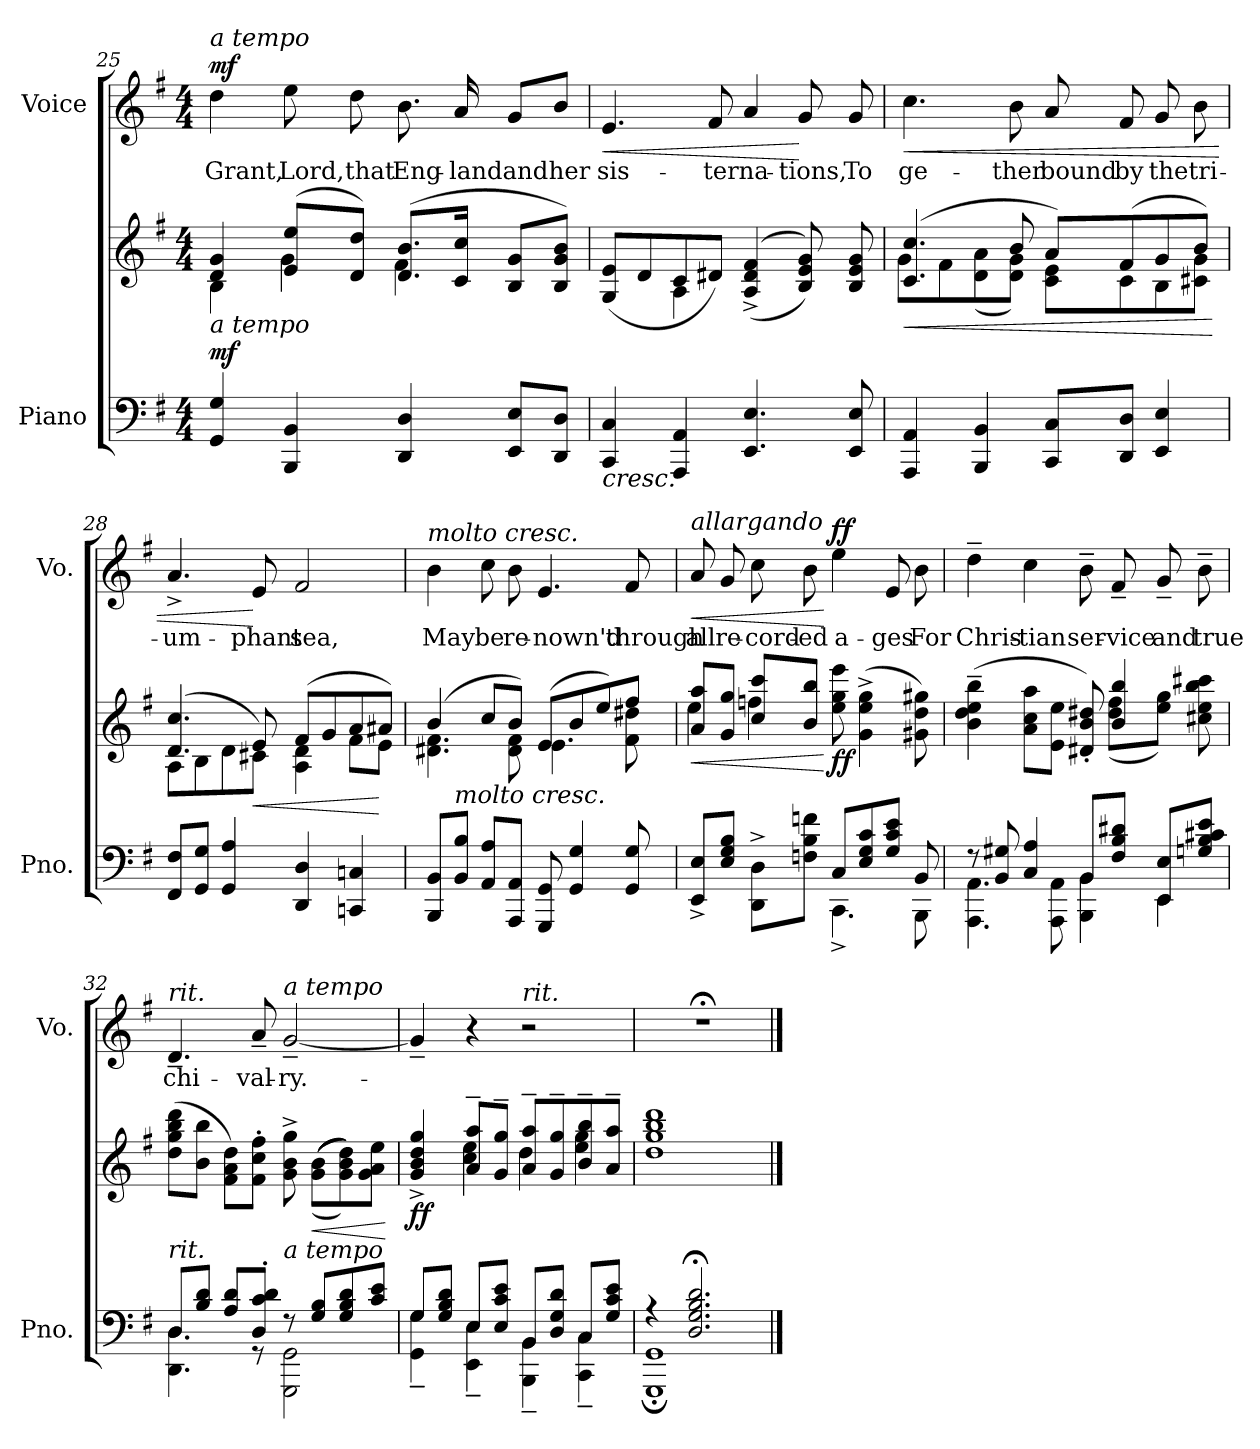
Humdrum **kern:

**kern	**kern	**dynam	**kern	**text	**dynam
*part2	*part2	*part2	*part1	*part1	*part1
*staff3	*staff2	*staff2/3	*staff1	*staff1	*staff1
*I"Piano	*	*	*I"Voice	*	*
*I'Pno.	*	*	*I'Vo.	*	*
!!LO:PB:g=z
*clefF4	*clefG2	*	*clefG2	*	*
*k[f#]	*k[f#]	*	*k[f#]	*	*
*M4/4	*M4/4	*	*M4/4	*	*
*MM50	*MM50	*	*MM50	*	*
=25	=25	=25	=25	=25	=25
*	*^	*	*	*	*
!	!	!	!	!LO:TX:a:i:t=a tempo	!	!
!LO:TX:a:i:t=a tempo	!	!	!	!	!	!
!	!	!	!LO:DY:a=2	!	!LO:LY:b	!LO:DY:a
4GG/ 4G/	4d/ 4g/	4B\	mf	4dd\	Grant,	mf
!	!	!	!	!	!LO:LY:b	!
4BBB/ 4BB/	(>8e/ 8ee/L	4g\	.	8ee\	Lord,	.
!	!	!	!	!	!LO:LY:b	!
.	8d/ 8dd/J)	.	.	8dd\	that	.
!	!	!	!	!	!LO:LY:b	!
4DD/ 4D/	(>8.d/ 8.b/L	4f#\	.	8.b\	Eng-	.
!	!	!	!	!	!LO:LY:b	!
.	16c/ 16cc/Jk	.	.	16a/	land	.
!	!	!	!	!	!LO:LY:b	!
8EE/ 8E/L	8B/ 8g/L	4ryy	.	8g/L	and	.
!	!	!	!	!	!LO:LY:b	!
8DD/ 8D/J	8B/ 8g/ 8b/J)	.	.	8b/J	her	.
=26	=26	=26	=26	=26	=26	=26
!	!	!	!LO:HP:b=2	!	!LO:LY:b	!LO:HP:b
4CC/ 4C/	(>8G/ 8e/L	4ryy	<	4.e/	sis-	<
.	8d/	.	.	.	.	.
4AAA/ 4AA/	8c/	4A\	.	.	.	.
!	!	!	!	!	!LO:LY:b	!
.	8d#X/J)	.	.	8f#/	ter	.
!	!	!	!	!	!LO:LY:b	!
4.EE/ 4.E/	(>(>4A/^ 4d#/^ 4f#/^	2ryy	.	4a/	na-	.
!	!	!	!	!	!LO:LY:b	!
.	8B/ 8e/ 8g/))	.	.	8g/	tions,	[
!	!	!	!	!	!LO:LY:b	!
8EE/ 8E/	8B/ 8e/ 8g/	.	.	8g/	To	.
!!LO:LB:g=z
=27	=27	=27	=27	=27	=27	=27
!	!	!	!LO:HP:b	!	!LO:LY:b	!LO:HP:b
4AAA/ 4AA/	(>4.c/ 4.cc/	8g\L	<	4.cc\	ge-	<
.	.	8f#\	.	.	.	.
4BBB/ 4BB/	.	(<8d\ 8a\	.	.	.	.
!	!	!	!	!	!LO:LY:b	!
.	8b/	8d\ 8g\J)	.	8b\	ther	.
!	!	!	!	!	!LO:LY:b	!
8CC/ 8C/L	8a/L)	8c\ 8e\L	.	8a/	bound	.
!	!	!	!	!	!LO:LY:b	!
8DD/ 8D/J	(>8f#/	8c\	.	8f#/	by	.
!	!	!	!	!	!LO:LY:b	!
4EE/ 4E/	8g/	8B\	.	8g/	the	.
!	!	!	!	!	!LO:LY:b	!
.	8b/J)	8c#X\ 8g\J	.	8b\	tri-	.
*	*v	*v	*	*	*	*
.	.	[	.	.	.
=28	=28	=28	=28	=28	=28
*	*^	*	*	*	*
!	!	!	!	!	!LO:LY:b	!
8FF#/ 8F#/L	(>4.d/ 4.cc/	8A\L	.	4.a^/	um-	.
8GG/ 8G/J	.	8B\	.	.	.	.
4GG/ 4A/	.	8d\	.	.	.	.
!	!	!	!LO:HP:b	!	!LO:LY:b	!
.	8e/)	8c#X\J	<	8e/	phant	[
!	!	!	!	!	!LO:LY:b	!
4DD/ 4D/	(>8f#/L	4A\ 4d\	.	2f#/	sea,	.
.	8g/	.	.	.	.	.
4CCn/ 4Cn/	8a/	8f#\L	.	.	.	.
.	8a#X/J)	8e\J	[	.	.	.
!!LO:PB:g=z
=29	=29	=29	=29	=29	=29	=29
!	!	!	!	!LO:TX:a:i:t=molto cresc.	!	!
!	!	!	!	!	!LO:LY:b	!
8BBB/ 8BB/L	(>4b/	4.d#X\ 4.f#\	.	4b\	May	.
!LO:TX:a:i:t=molto cresc.	!	!	!	!	!	!
8BB/ 8B/J	.	.	.	.	.	.
!	!	!	!	!	!LO:LY:b	!
8AA/ 8A/L	8cc/L	.	.	8cc\	be	.
!	!	!	!	!	!LO:LY:b	!
8AAA/ 8AA/J	8b/J)	8d#\ 8f#\	.	8b\	re-	.
!	!	!	!	!	!LO:LY:b	!
8GGG/ 8GG/	(>8e/L	4.e\	.	4.e/	nown'd	.
4GG/ 4G/	8b/	.	.	.	.	.
.	8ee/)	.	.	.	.	.
!	!	!	!	!	!LO:LY:b	!
8GG/ 8G/	8ff#/J	8f#\ 8dd#X\	.	8f#/	through	.
=30	=30	=30	=30	=30	=30	=30
*	*	*	*	*MM48	*	*
*^	*	*	*	*	*	*
!	!	!	!	!	!LO:TX:a:i:t=allargando	!	!
!	!	!	!	!LO:HP:b	!	!LO:LY:b	!LO:HP:b
8EE/^ 8E/^L	2ryy	8a/ 8aa/L	4ee\	<	8a/	all	<
!	!	!	!	!	!	!LO:LY:b	!
8E/ 8G/ 8B/J	.	8g/ 8gg/J	.	.	8g/	re-	.
!	!	!	!	!	!	!LO:LY:b	!
8DD\^ 8D\^L	.	8cc/ 8ccc/L	4ffn\	.	8cc\	cord-	.
!	!	!	!	!	!	!LO:LY:b	!
8Fn\ 8B\ 8fn\J	.	8b/ 8bb/J	.	.	8b\	ed	.
!	!	!	!	!LO:DY:n=1:b	!	!LO:LY:b	!LO:DY:n=1:a
8C/L	4.CC^\	8ee\ 8gg\ 8eee\	2ryy	[ ff	4ee\	a-	[ ff
8E/ 8G/ 8c/	.	(<4g\^ 4ee\^ 4gg\^	.	.	.	.	.
!	!	!	!	!	!	!LO:LY:b	!
8G/ 8c/ 8e/J	.	.	.	.	8e/	ges	.
!	!	!	!	!	!	!LO:LY:b	!
8BB/	8BBB\	8g#X\ 8dd\ 8gg#X\)	.	.	8b\	For	.
!!LO:LB:g=z
=31	=31	=31	=31	=31	=31	=31	=31
!	!	!	!	!	!	!LO:LY:b	!
8r	4.AAA\ 4.AA\	(>4b\~ 4dd\~ 4ee\~ 4bb\~	2ryy	.	4dd~\	Chris-	.
8BB/ 8G#X/	.	.	.	.	.	.	.
!	!	!	!	!	!	!LO:LY:b	!
4C/ 4A/	.	8a\ 8cc\ 8aa\L	.	.	4cc\	tian	.
.	8AAA\ 8AA\	8e\ 8ee\J	.	.	.	.	.
!	!	!	!	!	!	!LO:LY:b	!
8BB/L	4BBB\ 4BB\	8d#X/' 8b/' 8dd#X/')	8ryy	.	8b~\	ser-	.
!	!	!	!	!	!	!LO:LY:b	!
8F#/ 8B/ 8d#X/J	.	4b/ 4bb/	(<8dd#\ 8ff#\L	.	8f#~/	vice	.
!	!	!	!	!	!	!LO:LY:b	!
8EE/ 8E/L	4EE\	.	8ee\ 8gg\J)	.	8g~/	and	.
!	!	!	!	!	!	!LO:LY:b	!
8Gn/ 8B/ 8c#X/ 8e/J	.	8cc#X\ 8ee\ 8bb\ 8ccc#X\	8ryy	.	8b~\	true	.
=32	=32	=32	=32	=32	=32	=32	=32
*	*	*	*	*	*MM46	*	*
!	!	!	!	!	!LO:TX:a:i:t=rit.	!	!
!LO:TX:a:i:t=rit.	!	!	!	!	!	!	!
!	!	!	!	!	!	!LO:LY:b	!
8D/L	4.DD\ 4.D\	(>8dd\ 8gg\ 8bb\ 8ddd\L	1ryy	.	4.d~/	chi-	.
8B/ 8d/J	.	8b\ 8bb\J	.	.	.	.	.
8A/ 8d/L	.	8f#\ 8a\ 8dd\L)	.	.	.	.	.
!	!	!	!	!	!	!LO:LY:b	!
8D/' 8c/' 8d/'J	8r	8f#\' 8cc\' 8ff#\'J	.	.	8a~/	val-	.
*	*	*	*	*	*MM50	*	*
!	!	!	!	!	!LO:TX:a:i:t=a tempo	!	!
!LO:TX:a:i:t=a tempo	!	!	!	!	!	!	!
!	!	!	!	!	!	!LO:LY:b	!
8r	2GGG\ 2GG\	8g\^ 8b\^ 8gg\^	.	.	[2g~/	ry.-	.
!	!	!	!	!LO:HP:b	!	!	!
8G/ 8B/L	.	(>(>(>(>8g\ 8b\L	.	<	.	.	.
8G/ 8B/ 8d/	.	8g\ 8b\ 8dd\))))	.	.	.	.	.
8c/ 8e/J	.	8g\ 8a\ 8ee\J	.	.	.	.	.
*v	*v	*	*	*	*	*	*
*	*v	*v	*	*	*	*
.	.	[	.	.	.
=33	=33	=33	=33	=33	=33
*^	*^	*	*	*	*
!	!	!	!	!LO:DY:b	!	!	!
*	*	*	*	*	*^	*	*
8G/L	4GG\~ 4G\~	4g/^ 4b/^ 4dd/^ 4gg/^	4ryy	ff	4g~/]	2.ryy	.	.
8G/ 8B/ 8d/J	.	.	.	.	.	.	.	.
8E/L	4EE\~ 4E\~	8a/~ 8aa/~L	4cc\ 4ee\	.	4r	.	.	.
8E/ 8c/ 8e/J	.	8g/~ 8gg/~J	.	.	.	.	.	.
!	!	!	!	!	!LO:TX:a:i:t=rit.	!	!	!
8BB/L	4BBB\~ 4BB\~	8a/~ 8aa/~L	4dd\	.	2r	.	.	.
8D/ 8G/ 8d/J	.	8g/~ 8gg/~	.	.	.	.	.	.
*	*	*	*	*	*MM46	*	*	*
8C/L	4CC\~ 4C\~	8b/~ 8bb/~	4ee\ 4gg\	.	.	4ryy	.	.
8G/ 8c/ 8e/J	.	8a/~ 8aa/~J	.	.	.	.	.	.
*v	*v	*	*	*	*	*	*	*
*	*v	*v	*	*	*	*	*
.	.	[	.	.	.	.
*	*	*	*v	*v	*	*
!!LO:PB:g=z
=34	=34	=34	=34	=34	=34
*^	*	*	*	*	*
4r	1GGG; 1GG;	1dd 1gg 1bb 1ddd	.	1r;<	.	.
2.D/;< 2.G/;< 2.B/;< 2.d/;<	.	.	.	.	.	.
*v	*v	*	*	*	*	*
==	==	==	==	==	==
*-	*-	*-	*-	*-	*-
